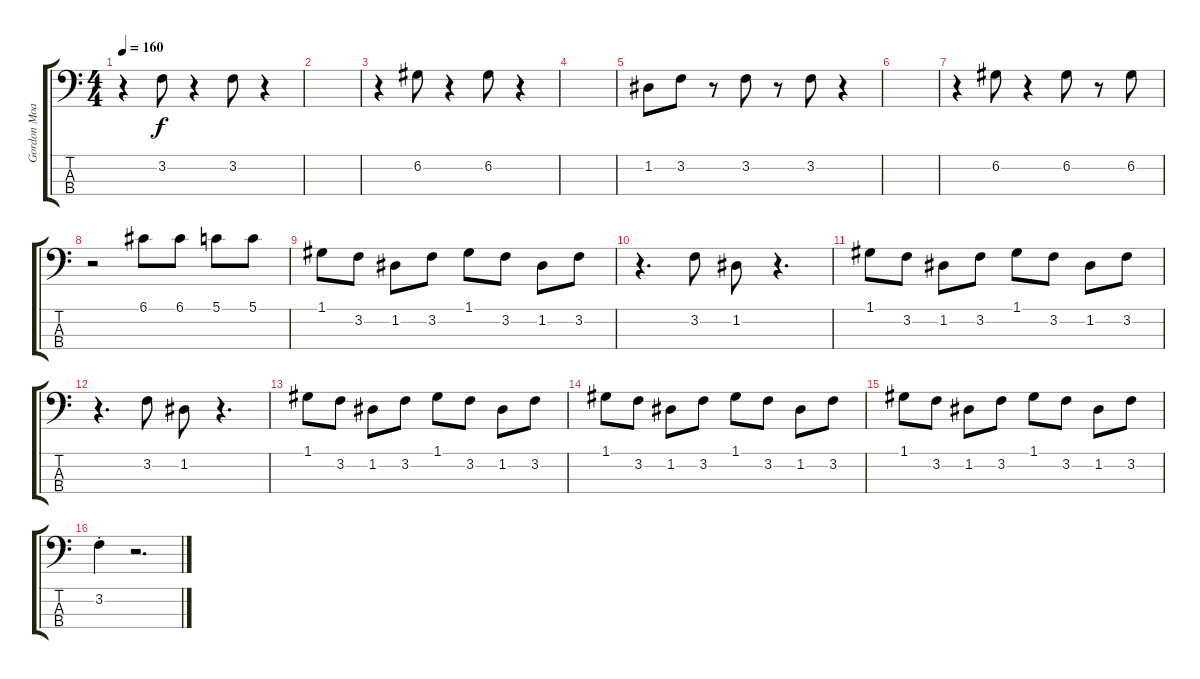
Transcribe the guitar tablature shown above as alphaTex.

\track ("Gordon Moakes" "Gordon Moa") {instrument electricbassfinger}
\staff {score tabs}
\tuning (G2 D2 A1 E1) {hide}
\ts (4 4)
\tempo 160
\clef f4
\ks c
r.4{dy f} 3.2.8 r.4 3.2.8 r.4 |
|
r.4 6.2.8 r.4 6.2.8 r.4 |
|
1.2.8 3.2.8 r.8 3.2.8 r.8 3.2.8 r.4 |
|
r.4 6.2.8 r.4 6.2.8 r.8 6.2.8 |
r.2 6.1.8 6.1.8 5.1.8 5.1.8 |
1.1.8 3.2.8 1.2.8 3.2.8 1.1.8 3.2.8 1.2.8 3.2.8 |
r.4{d} 3.2.8 1.2.8 r.4{d} |
1.1.8 3.2.8 1.2.8 3.2.8 1.1.8 3.2.8 1.2.8 3.2.8 |
r.4{d} 3.2.8 1.2.8 r.4{d} |
1.1.8 3.2.8 1.2.8 3.2.8 1.1.8 3.2.8 1.2.8 3.2.8 |
1.1.8 3.2.8 1.2.8 3.2.8 1.1.8 3.2.8 1.2.8 3.2.8 |
1.1.8 3.2.8 1.2.8 3.2.8 1.1.8 3.2.8 1.2.8 3.2.8 |
3.2{st}.4 r.2{d}
